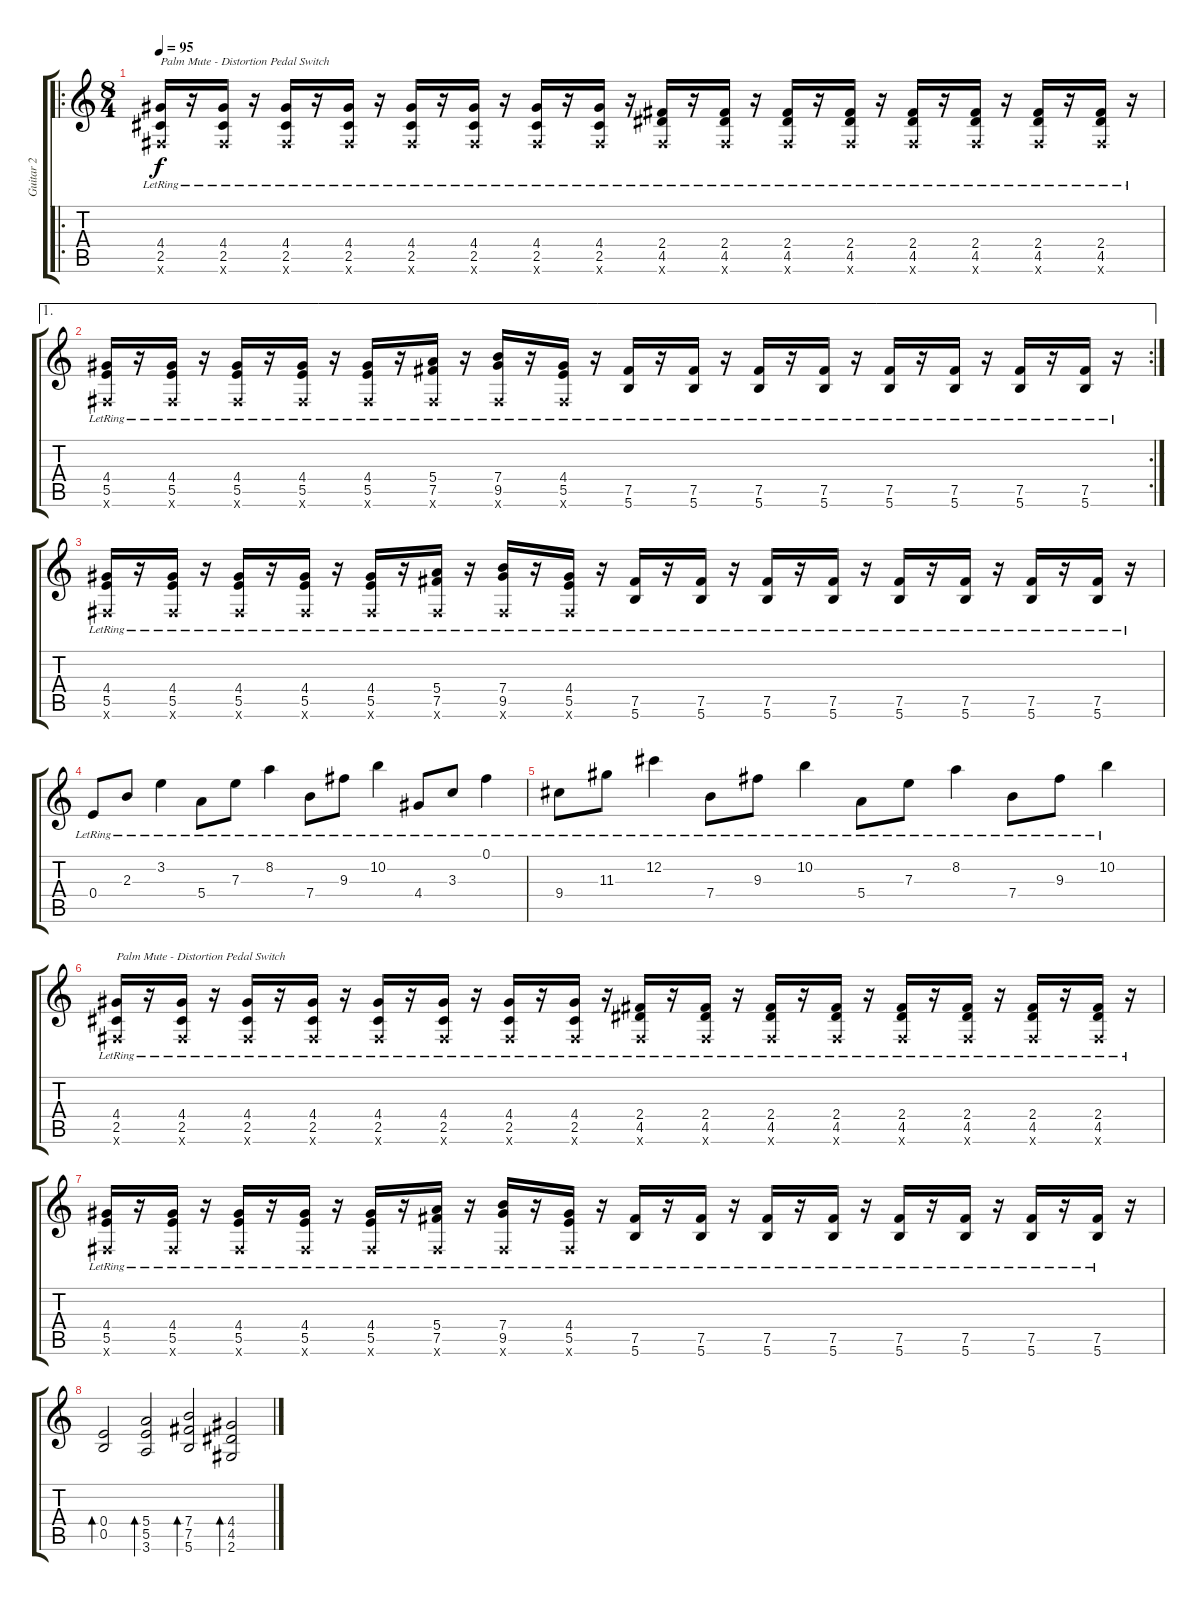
\track ("Guitar 2" "Guitar 2") {instrument acousticguitarsteel}
\staff {score tabs}
\tuning (Gb4 Db4 A3 E3 B2 Gb2) {hide}
\ro
\ts (8 4)
\tempo 95
\clef g2
\ks c
(4.4{lr} 2.5{lr} 0.6{x}).16{txt "Palm Mute - Distortion Pedal Switch" dy f instrument overdrivenguitar} r.16 (4.4{lr} 2.5{lr} 0.6{x}).16 r.16 (4.4{lr} 2.5{lr} 0.6{x}).16 r.16 (4.4{lr} 2.5{lr} 0.6{x}).16 r.16 (4.4{lr} 2.5{lr} 0.6{x}).16 r.16 (4.4{lr} 2.5{lr} 0.6{x}).16 r.16 (4.4{lr} 2.5{lr} 0.6{x}).16 r.16 (4.4{lr} 2.5{lr} 0.6{x}).16 r.16 (2.4{lr} 4.5{lr} 0.6{x}).16 r.16 (2.4{lr} 4.5{lr} 0.6{x}).16 r.16 (2.4{lr} 4.5{lr} 0.6{x}).16 r.16 (2.4{lr} 4.5{lr} 0.6{x}).16 r.16 (2.4{lr} 4.5{lr} 0.6{x}).16 r.16 (2.4{lr} 4.5{lr} 0.6{x}).16 r.16 (2.4{lr} 4.5{lr} 0.6{x}).16 r.16 (2.4{lr} 4.5{lr} 0.6{x}).16 r.16 |
\ae 1
\rc 2
(4.4{lr} 5.5{lr} 0.6{x}).16 r.16 (4.4{lr} 5.5{lr} 0.6{x}).16 r.16 (4.4{lr} 5.5{lr} 0.6{x}).16 r.16 (4.4{lr} 5.5{lr} 0.6{x}).16 r.16 (4.4{lr} 5.5{lr} 0.6{x}).16 r.16 (5.4{lr} 7.5{lr} 0.6{x}).16 r.16 (7.4{lr} 9.5{lr} 0.6{x}).16 r.16 (4.4{lr} 5.5{lr} 0.6{x}).16 r.16 (7.5{lr} 5.6{lr}).16 r.16 (7.5{lr} 5.6{lr}).16 r.16 (7.5{lr} 5.6{lr}).16 r.16 (7.5{lr} 5.6{lr}).16 r.16 (7.5{lr} 5.6{lr}).16 r.16 (7.5{lr} 5.6{lr}).16 r.16 (7.5{lr} 5.6{lr}).16 r.16 (7.5{lr} 5.6{lr}).16 r.16 |
(4.4{lr} 5.5{lr} 0.6{x}).16 r.16 (4.4{lr} 5.5{lr} 0.6{x}).16 r.16 (4.4{lr} 5.5{lr} 0.6{x}).16 r.16 (4.4{lr} 5.5{lr} 0.6{x}).16 r.16 (4.4{lr} 5.5{lr} 0.6{x}).16 r.16 (5.4{lr} 7.5{lr} 0.6{x}).16 r.16 (7.4{lr} 9.5{lr} 0.6{x}).16 r.16 (4.4{lr} 5.5{lr} 0.6{x}).16 r.16 (7.5{lr} 5.6{lr}).16 r.16 (7.5{lr} 5.6{lr}).16 r.16 (7.5{lr} 5.6{lr}).16 r.16 (7.5{lr} 5.6{lr}).16 r.16 (7.5{lr} 5.6{lr}).16 r.16 (7.5{lr} 5.6{lr}).16 r.16 (7.5{lr} 5.6{lr}).16 r.16 (7.5{lr} 5.6{lr}).16 r.16 |
0.4{lr}.8{volume 12 instrument acousticguitarsteel} 2.3{lr}.8 3.2{lr}.4 5.4{lr}.8 7.3{lr}.8 8.2{lr}.4 7.4{lr}.8 9.3{lr}.8 10.2{lr}.4 4.4{lr}.8 3.3{lr}.8 0.1{lr}.4 |
9.4{lr}.8 11.3{lr}.8 12.2{lr}.4 7.4{lr}.8 9.3{lr}.8 10.2{lr}.4 5.4{lr}.8 7.3{lr}.8 8.2{lr}.4 7.4{lr}.8 9.3{lr}.8 10.2{lr}.4 |
(4.4{lr} 2.5{lr} 0.6{x}).16{txt "Palm Mute - Distortion Pedal Switch" instrument overdrivenguitar} r.16 (4.4{lr} 2.5{lr} 0.6{x}).16 r.16 (4.4{lr} 2.5{lr} 0.6{x}).16 r.16 (4.4{lr} 2.5{lr} 0.6{x}).16 r.16 (4.4{lr} 2.5{lr} 0.6{x}).16 r.16 (4.4{lr} 2.5{lr} 0.6{x}).16 r.16 (4.4{lr} 2.5{lr} 0.6{x}).16 r.16 (4.4{lr} 2.5{lr} 0.6{x}).16 r.16 (2.4{lr} 4.5{lr} 0.6{x}).16 r.16 (2.4{lr} 4.5{lr} 0.6{x}).16 r.16 (2.4{lr} 4.5{lr} 0.6{x}).16 r.16 (2.4{lr} 4.5{lr} 0.6{x}).16 r.16 (2.4{lr} 4.5{lr} 0.6{x}).16 r.16 (2.4{lr} 4.5{lr} 0.6{x}).16 r.16 (2.4{lr} 4.5{lr} 0.6{x}).16 r.16 (2.4{lr} 4.5{lr} 0.6{x}).16 r.16 |
(4.4{lr} 5.5{lr} 0.6{x}).16 r.16 (4.4{lr} 5.5{lr} 0.6{x}).16 r.16 (4.4{lr} 5.5{lr} 0.6{x}).16 r.16 (4.4{lr} 5.5{lr} 0.6{x}).16 r.16 (4.4{lr} 5.5{lr} 0.6{x}).16 r.16 (5.4{lr} 7.5{lr} 0.6{x}).16 r.16 (7.4{lr} 9.5{lr} 0.6{x}).16 r.16 (4.4{lr} 5.5{lr} 0.6{x}).16 r.16 (7.5{lr} 5.6{lr}).16 r.16 (7.5{lr} 5.6{lr}).16 r.16 (7.5{lr} 5.6{lr}).16 r.16 (7.5{lr} 5.6{lr}).16 r.16 (7.5{lr} 5.6{lr}).16 r.16 (7.5{lr} 5.6{lr}).16 r.16 (7.5{lr} 5.6{lr}).16 r.16 (7.5{lr} 5.6{lr}).16 r.16 |
(0.4 0.5).2{bd 120 volume 13 instrument acousticguitarsteel} (5.4 5.5 3.6).2{bd 120} (7.4 7.5 5.6).2{bd 120} (4.4 4.5 2.6).2{bd 120}
